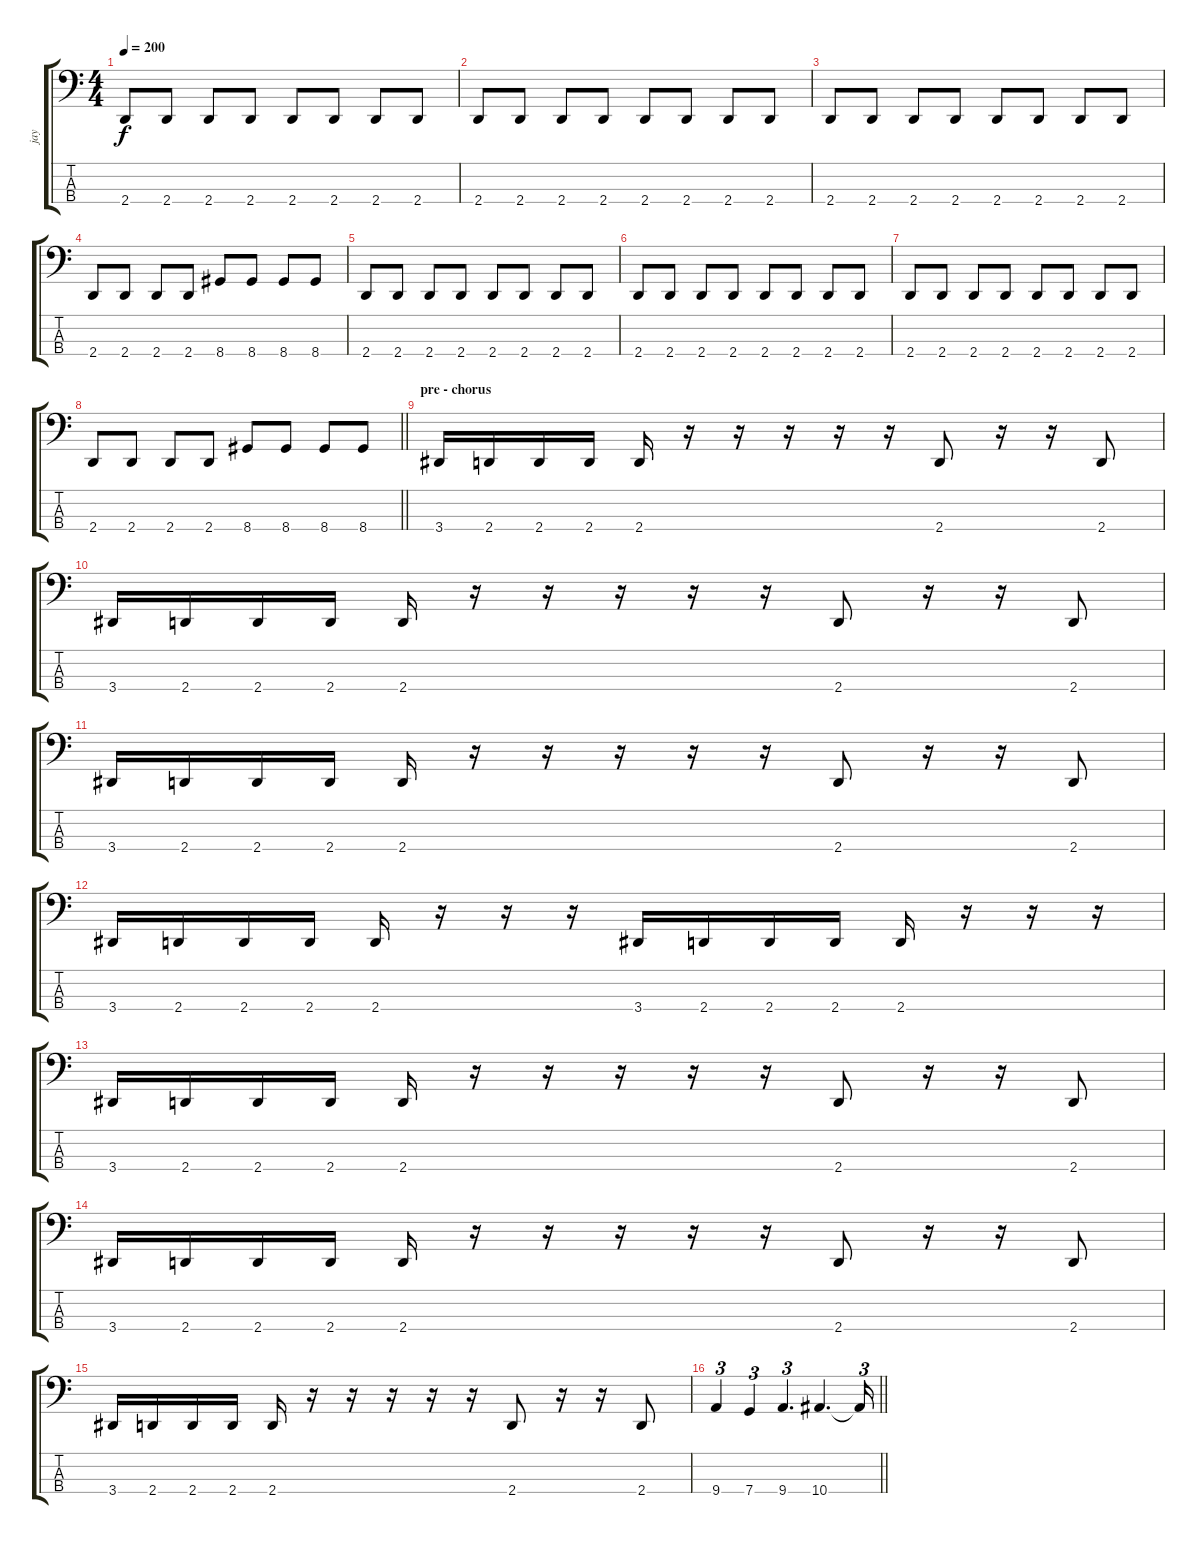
\track ("jay" "jay") {instrument electricbassfinger}
\staff {score tabs}
\tuning (F2 C2 G1 C1) {hide}
\ts (4 4)
\tempo 200
\clef f4
\ks c
2.4.8{dy f} 2.4.8 2.4.8 2.4.8 2.4.8 2.4.8 2.4.8 2.4.8 |
2.4.8 2.4.8 2.4.8 2.4.8 2.4.8 2.4.8 2.4.8 2.4.8 |
2.4.8 2.4.8 2.4.8 2.4.8 2.4.8 2.4.8 2.4.8 2.4.8 |
2.4.8 2.4.8 2.4.8 2.4.8 8.4.8 8.4.8 8.4.8 8.4.8 |
2.4.8 2.4.8 2.4.8 2.4.8 2.4.8 2.4.8 2.4.8 2.4.8 |
2.4.8 2.4.8 2.4.8 2.4.8 2.4.8 2.4.8 2.4.8 2.4.8 |
2.4.8 2.4.8 2.4.8 2.4.8 2.4.8 2.4.8 2.4.8 2.4.8 |
\barLineRight lightlight
2.4.8 2.4.8 2.4.8 2.4.8 8.4.8 8.4.8 8.4.8 8.4.8 |
\section ("" "pre - chorus")
3.4.16 2.4.16 2.4.16 2.4.16 2.4.16 r.16 r.16 r.16 r.16 r.16 2.4.8 r.16 r.16 2.4.8 |
3.4.16 2.4.16 2.4.16 2.4.16 2.4.16 r.16 r.16 r.16 r.16 r.16 2.4.8 r.16 r.16 2.4.8 |
3.4.16 2.4.16 2.4.16 2.4.16 2.4.16 r.16 r.16 r.16 r.16 r.16 2.4.8 r.16 r.16 2.4.8 |
3.4.16 2.4.16 2.4.16 2.4.16 2.4.16 r.16 r.16 r.16 3.4.16 2.4.16 2.4.16 2.4.16 2.4.16 r.16 r.16 r.16 |
3.4.16 2.4.16 2.4.16 2.4.16 2.4.16 r.16 r.16 r.16 r.16 r.16 2.4.8 r.16 r.16 2.4.8 |
3.4.16 2.4.16 2.4.16 2.4.16 2.4.16 r.16 r.16 r.16 r.16 r.16 2.4.8 r.16 r.16 2.4.8 |
3.4.16 2.4.16 2.4.16 2.4.16 2.4.16 r.16 r.16 r.16 r.16 r.16 2.4.8 r.16 r.16 2.4.8 |
\barLineRight lightlight
9.4.4{tu (3 2)} 7.4.4{tu (3 2)} 9.4.4{d tu (3 2)} 10.4.4{d} 10.4{t}.16{tu (3 2)}
